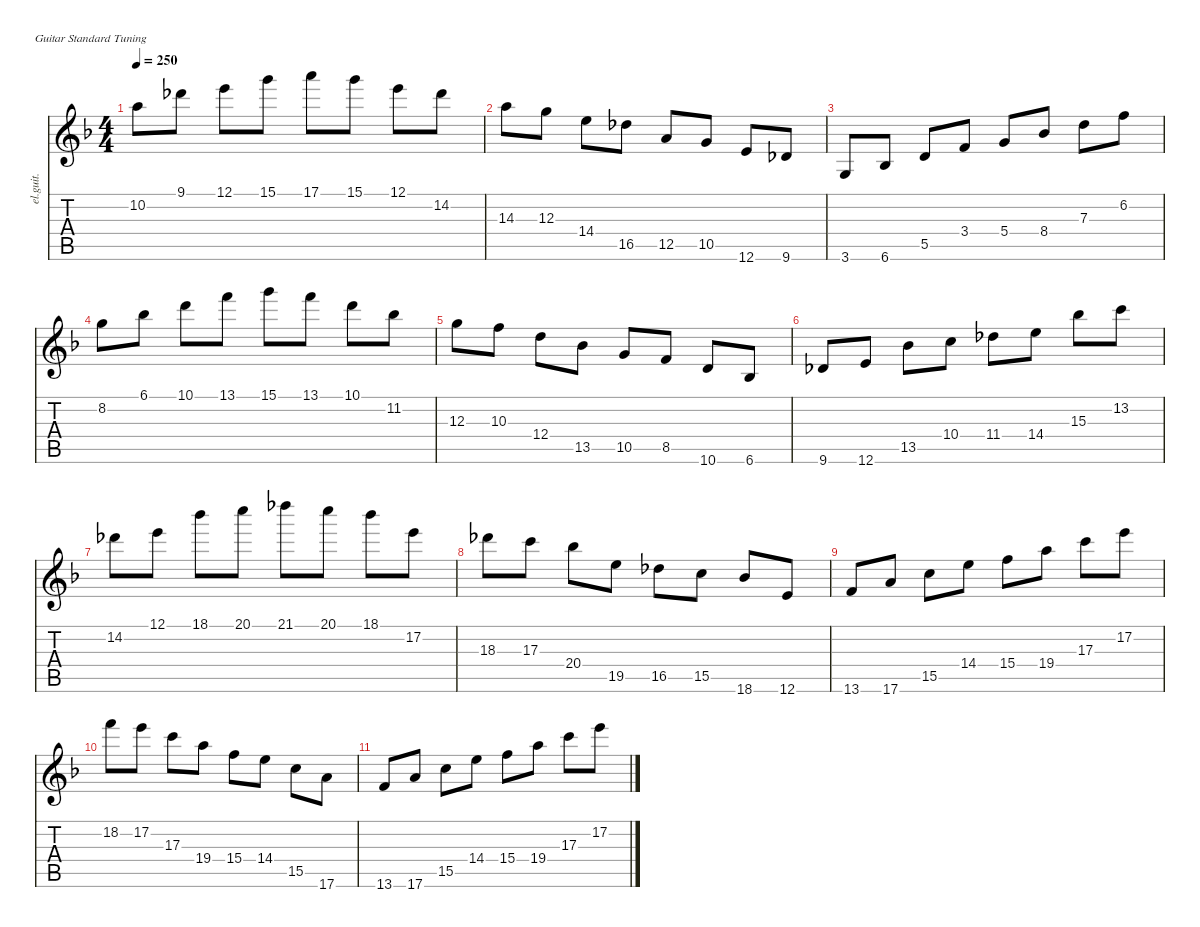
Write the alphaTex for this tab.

\defaultSystemsLayout 4
\hideDynamics
\bracketExtendMode nobrackets
\otherSystemsTrackNameOrientation horizontal
\track ("Electric Guitar (Clean)" "el.guit.") {instrument electricguitarclean}
\staff {score tabs}
\tuning (E4 B3 G3 D3 A2 E2)
\ts (4 4)
\tempo 250
\clef g2
\ks f
10.2{acc forcenatural}.8{dy mf beam Down} 9.1{acc b}.8{beam Down} 12.1{acc forcenatural}.8{beam Down} 15.1{acc forcenatural}.8{beam Down} 17.1{acc forcenatural}.8{beam Down} 15.1{acc forcenatural}.8{beam Down} 12.1{acc forcenatural}.8{beam Down} 14.2{acc b}.8{beam Down} |
14.3{acc forcenatural}.8{beam Down} 12.3{acc forcenatural}.8{beam Down} 14.4{acc forcenatural}.8{beam Down} 16.5{acc b}.8{beam Down} 12.5{acc forcenatural}.8{beam Up} 10.5{acc forcenatural}.8{beam Up} 12.6{acc forcenatural}.8{beam Up} 9.6{acc b}.8{beam Up} |
3.6{acc forcenatural}.8{beam Up} 6.6{acc b}.8{beam Up} 5.5{acc forcenatural}.8{beam Up} 3.4{acc forcenatural}.8{beam Up} 5.4{acc forcenatural}.8{beam Up} 8.4{acc b}.8{beam Up} 7.3{acc forcenatural}.8{beam Down} 6.2{acc forcenatural}.8{beam Down} |
8.2{acc forcenatural}.8{beam Down} 6.1{acc b}.8{beam Down} 10.1{acc forcenatural}.8{beam Down} 13.1{acc forcenatural}.8{beam Down} 15.1{acc forcenatural}.8{beam Down} 13.1{acc forcenatural}.8{beam Down} 10.1{acc forcenatural}.8{beam Down} 11.2{acc b}.8{beam Down} |
12.3{acc forcenatural}.8{beam Down} 10.3{acc forcenatural}.8{beam Down} 12.4{acc forcenatural}.8{beam Down} 13.5{acc b}.8{beam Down} 10.5{acc forcenatural}.8{beam Up} 8.5{acc forcenatural}.8{beam Up} 10.6{acc forcenatural}.8{beam Up} 6.6{acc b}.8{beam Up} |
9.6{acc b}.8{beam Up} 12.6{acc forcenatural}.8{beam Up} 13.5{acc b}.8{beam Down} 10.4{acc forcenatural}.8{beam Down} 11.4{acc b}.8{beam Down} 14.4{acc forcenatural}.8{beam Down} 15.3{acc b}.8{beam Down} 13.2{acc forcenatural}.8{beam Down} |
14.2{acc b}.8{beam Down} 12.1{acc forcenatural}.8{beam Down} 18.1{acc b}.8{beam Down} 20.1{acc forcenatural}.8{beam Down} 21.1{acc b}.8{beam Down} 20.1{acc forcenatural}.8{beam Down} 18.1{acc b}.8{beam Down} 17.2{acc forcenatural}.8{beam Down} |
18.3{acc b}.8{beam Down} 17.3{acc forcenatural}.8{beam Down} 20.4{acc b}.8{beam Down} 19.5{acc forcenatural}.8{beam Down} 16.5{acc b}.8{beam Down} 15.5{acc forcenatural}.8{beam Down} 18.6{acc b}.8{beam Up} 12.6{acc forcenatural}.8{beam Up} |
13.6{acc forcenatural}.8{beam Up} 17.6{acc forcenatural}.8{beam Up} 15.5{acc forcenatural}.8{beam Down} 14.4{acc forcenatural}.8{beam Down} 15.4{acc forcenatural}.8{beam Down} 19.4{acc forcenatural}.8{beam Down} 17.3{acc forcenatural}.8{beam Down} 17.2{acc forcenatural}.8{beam Down} |
18.2{acc forcenatural}.8{beam Down} 17.2{acc forcenatural}.8{beam Down} 17.3{acc forcenatural}.8{beam Down} 19.4{acc forcenatural}.8{beam Down} 15.4{acc forcenatural}.8{beam Down} 14.4{acc forcenatural}.8{beam Down} 15.5{acc forcenatural}.8{beam Down} 17.6{acc forcenatural}.8{beam Down} |
13.6{acc forcenatural}.8{beam Up} 17.6{acc forcenatural}.8{beam Up} 15.5{acc forcenatural}.8{beam Down} 14.4{acc forcenatural}.8{beam Down} 15.4{acc forcenatural}.8{beam Down} 19.4{acc forcenatural}.8{beam Down} 17.3{acc forcenatural}.8{beam Down} 17.2{acc forcenatural}.8{beam Down}
